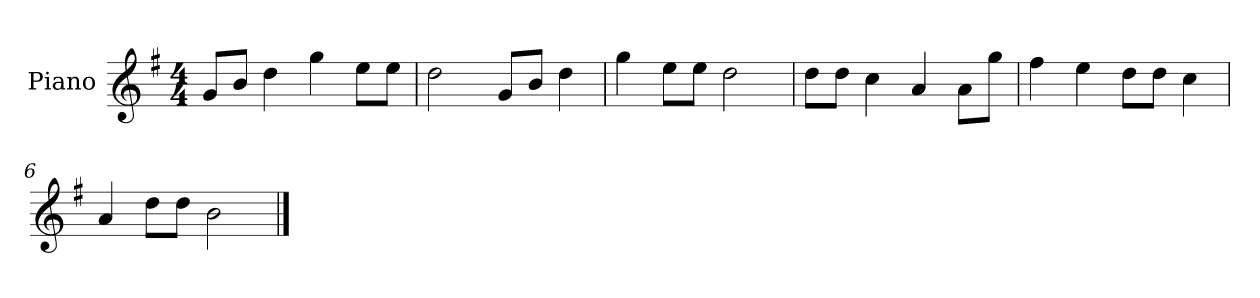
**kern
*part1
*staff1
*I"Piano
*I'P-no
*clefG2
*k[f#]
*M4/4
*MM90
=1
8g/L
8b/J
4dd\
4gg\
8ee\L
8ee\J
=2
2dd\
8g/L
8b/J
4dd\
=3
4gg\
8ee\L
8ee\J
2dd\
=4
8dd\L
8dd\J
4cc\
4a/
8a\L
8gg\J
=5
4ff#\
4ee\
8dd\L
8dd\J
4cc\
=6
4a/
8dd\L
8dd\J
2b\
==
*-
